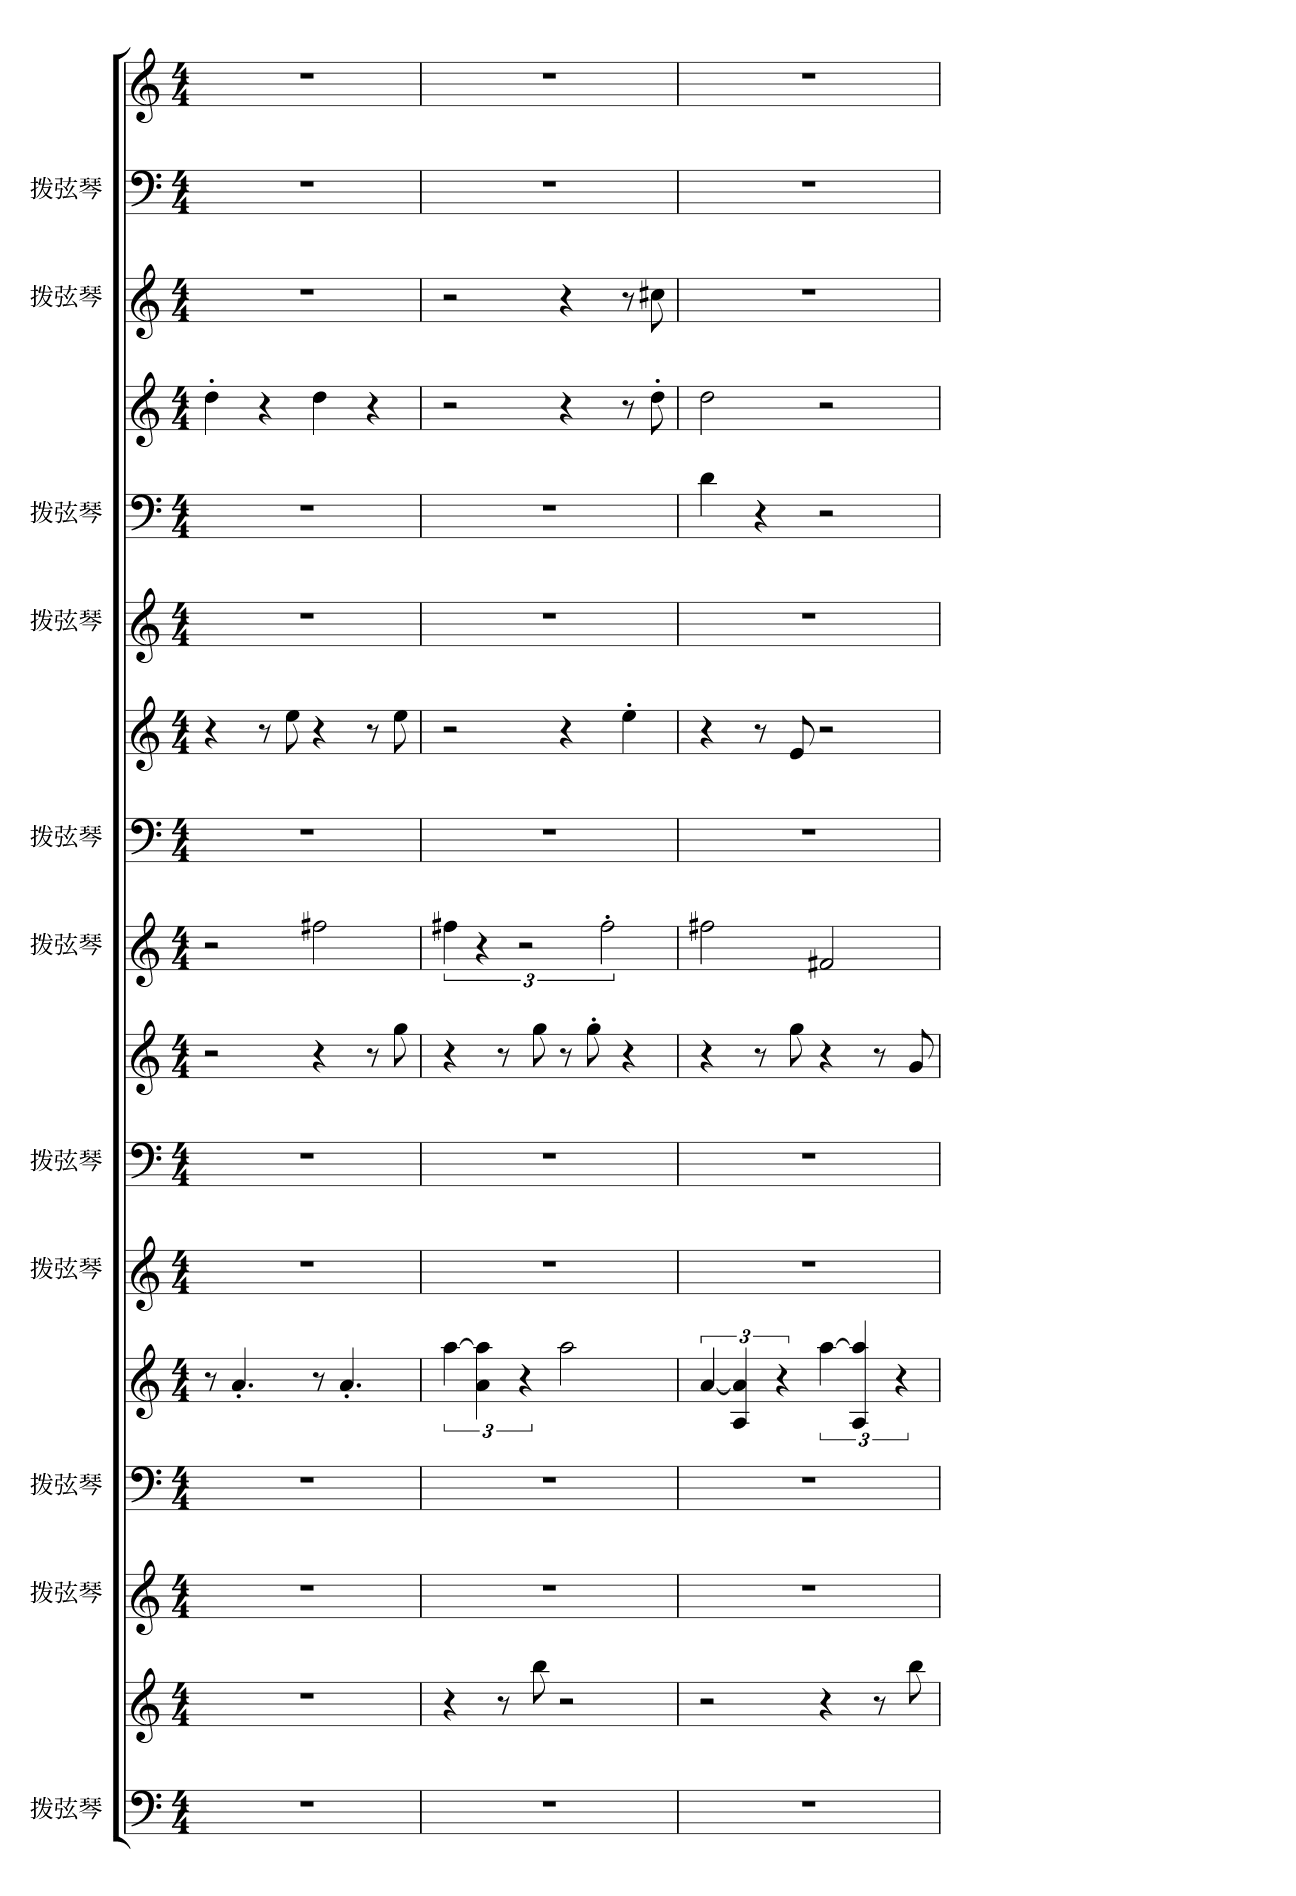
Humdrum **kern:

**kern	**kern	**kern	**kern	**kern	**kern	**kern	**kern	**kern	**kern	**kern	**kern	**kern	**kern	**kern	**kern	**kern
*part11	*part11	*part10	*part9	*part9	*part8	*part7	*part7	*part6	*part5	*part5	*part4	*part3	*part3	*part2	*part1	*part1
*staff17	*staff16	*staff15	*staff14	*staff13	*staff12	*staff11	*staff10	*staff9	*staff8	*staff7	*staff6	*staff5	*staff4	*staff3	*staff2	*staff1
*I"拨弦琴	*	*I"拨弦琴	*I"拨弦琴	*	*I"拨弦琴	*I"拨弦琴	*	*I"拨弦琴	*I"拨弦琴	*	*I"拨弦琴	*I"拨弦琴	*	*I"拨弦琴	*I"拨弦琴	*
*clefF4	*clefG2	*clefG2	*clefF4	*clefG2	*clefG2	*clefF4	*clefG2	*clefG2	*clefF4	*clefG2	*clefG2	*clefF4	*clefG2	*clefG2	*clefF4	*clefG2
*k[]	*k[]	*k[]	*k[]	*k[]	*k[]	*k[]	*k[]	*k[]	*k[]	*k[]	*k[]	*k[]	*k[]	*k[]	*k[]	*k[]
*M4/4	*M4/4	*M4/4	*M4/4	*M4/4	*M4/4	*M4/4	*M4/4	*M4/4	*M4/4	*M4/4	*M4/4	*M4/4	*M4/4	*M4/4	*M4/4	*M4/4
*MM149	*MM149	*MM149	*MM149	*MM149	*MM149	*MM149	*MM149	*MM149	*MM149	*MM149	*MM149	*MM149	*MM149	*MM149	*MM149	*MM149
=1	=1	=1	=1	=1	=1	=1	=1	=1	=1	=1	=1	=1	=1	=1	=1	=1
1r	1r	1r	1r	8r	1r	1r	2r	2r	1r	4r	1r	1r	4dd'\	1r	1r	1r
.	.	.	.	4.a'/	.	.	.	.	.	.	.	.	.	.	.	.
.	.	.	.	.	.	.	.	.	.	8r	.	.	4r	.	.	.
.	.	.	.	.	.	.	.	.	.	8ee\	.	.	.	.	.	.
.	.	.	.	8r	.	.	4r	2ff#X\	.	4r	.	.	4dd\	.	.	.
.	.	.	.	4.a'/	.	.	.	.	.	.	.	.	.	.	.	.
.	.	.	.	.	.	.	8r	.	.	8r	.	.	4r	.	.	.
.	.	.	.	.	.	.	8gg\	.	.	8ee\	.	.	.	.	.	.
=2	=2	=2	=2	=2	=2	=2	=2	=2	=2	=2	=2	=2	=2	=2	=2	=2
1r	4r	1r	1r	[6aa\	1r	1r	4r	6ff#X\	1r	2r	1r	1r	2r	2r	1r	1r
.	.	.	.	6a\ 6aa\]	.	.	.	6r	.	.	.	.	.	.	.	.
.	8r	.	.	.	.	.	8r	.	.	.	.	.	.	.	.	.
.	.	.	.	6r	.	.	.	3r	.	.	.	.	.	.	.	.
.	8bb\	.	.	.	.	.	8gg\	.	.	.	.	.	.	.	.	.
.	2r	.	.	2aa\	.	.	8r	.	.	4r	.	.	4r	4r	.	.
.	.	.	.	.	.	.	8gg'\	.	.	.	.	.	.	.	.	.
.	.	.	.	.	.	.	.	3ff#'\	.	.	.	.	.	.	.	.
.	.	.	.	.	.	.	4r	.	.	4ee'\	.	.	8r	8r	.	.
.	.	.	.	.	.	.	.	.	.	.	.	.	8dd'\	8cc#X\	.	.
=3	=3	=3	=3	=3	=3	=3	=3	=3	=3	=3	=3	=3	=3	=3	=3	=3
1r	2r	1r	1r	[6a/	1r	1r	4r	2ff#X\	1r	4r	1r	4d\	2dd\	1r	1r	1r
.	.	.	.	6A/ 6a/]	.	.	.	.	.	.	.	.	.	.	.	.
.	.	.	.	.	.	.	8r	.	.	8r	.	4r	.	.	.	.
.	.	.	.	6r	.	.	.	.	.	.	.	.	.	.	.	.
.	.	.	.	.	.	.	8gg\	.	.	8e/	.	.	.	.	.	.
.	4r	.	.	[6aa\	.	.	4r	2f#X/	.	2r	.	2r	2r	.	.	.
.	.	.	.	6A/ 6aa/]	.	.	.	.	.	.	.	.	.	.	.	.
.	8r	.	.	.	.	.	8r	.	.	.	.	.	.	.	.	.
.	.	.	.	6r	.	.	.	.	.	.	.	.	.	.	.	.
.	8bb\	.	.	.	.	.	8g/	.	.	.	.	.	.	.	.	.
=	=	=	=	=	=	=	=	=	=	=	=	=	=	=	=	=
*-	*-	*-	*-	*-	*-	*-	*-	*-	*-	*-	*-	*-	*-	*-	*-	*-
